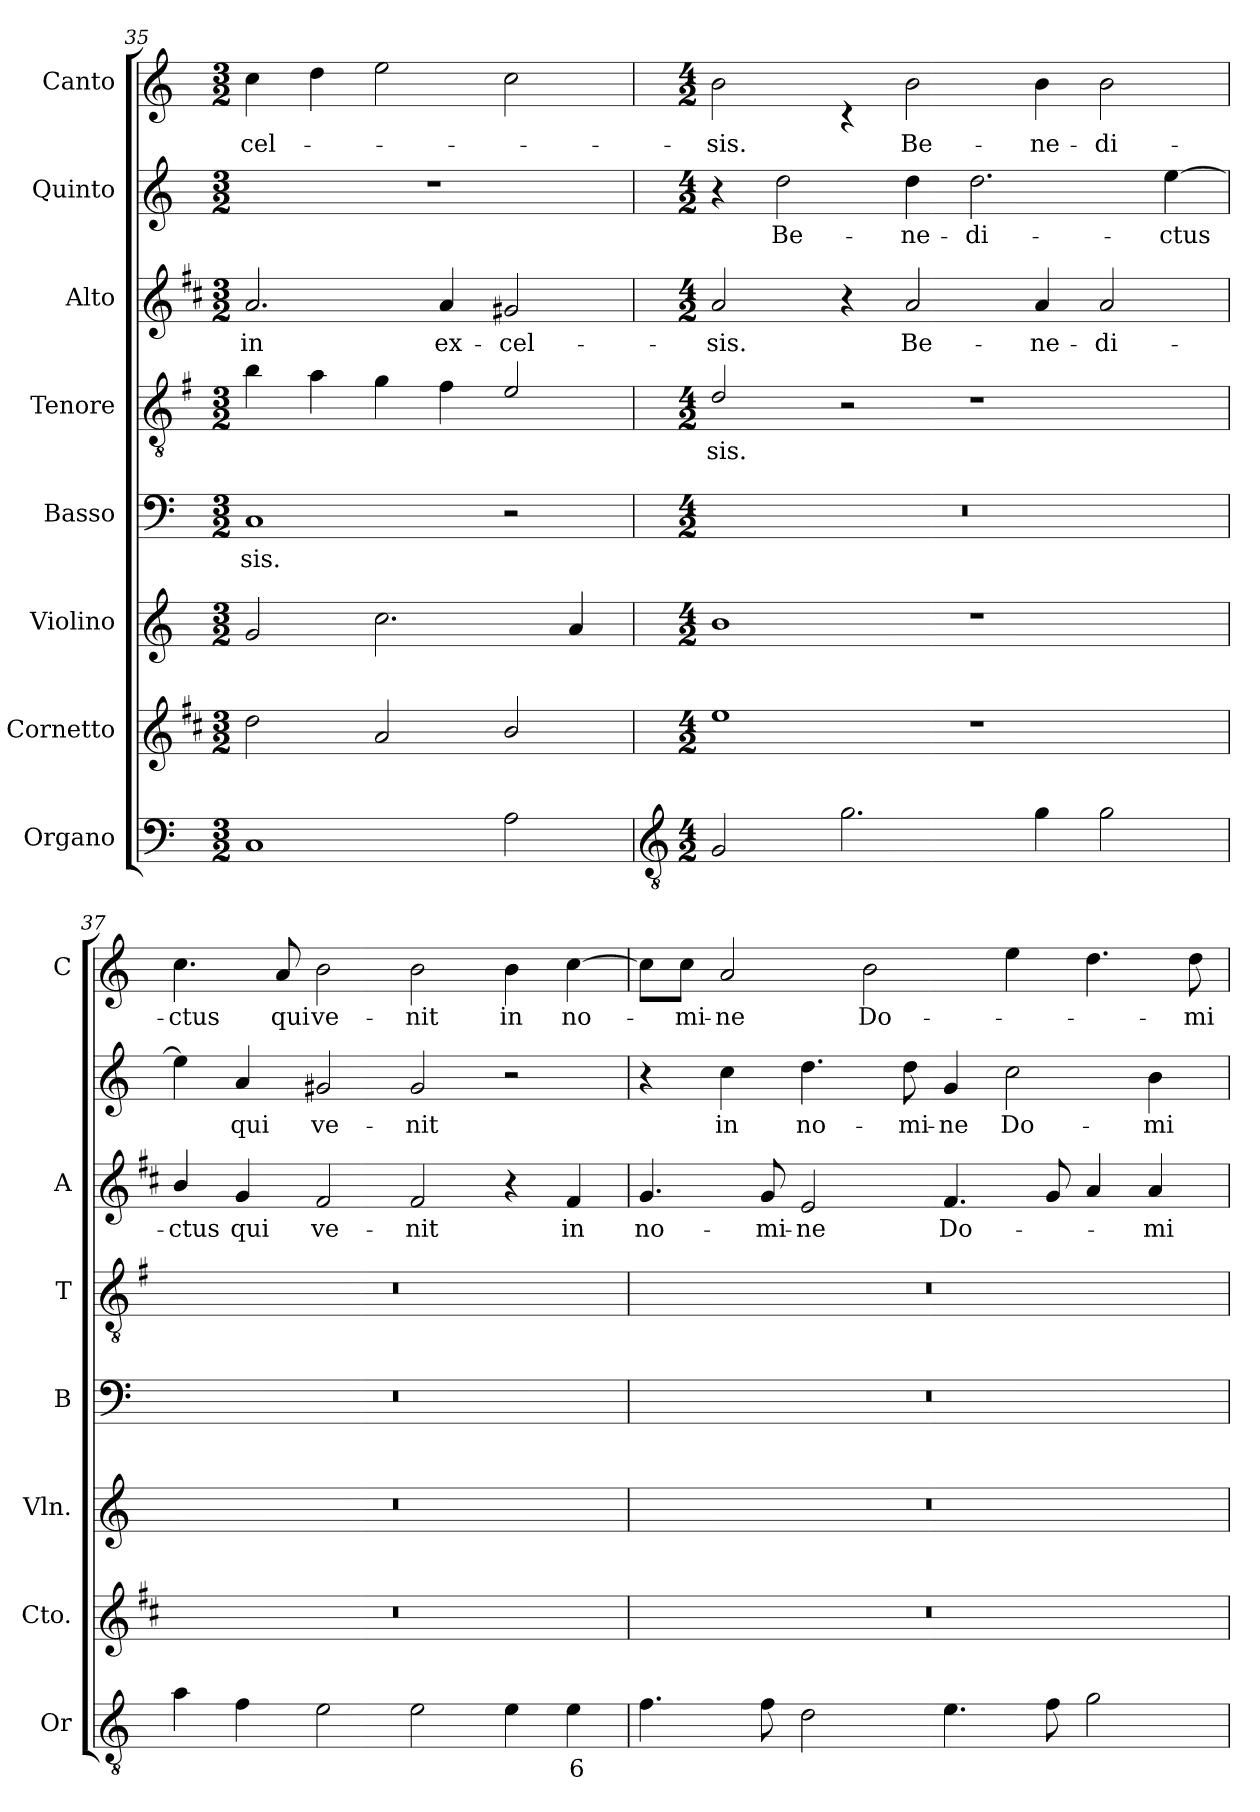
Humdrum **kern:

**kern	**text	**kern	**kern	**kern	**text	**kern	**text	**kern	**text	**kern	**text	**kern	**text
*part8	*part8	*part7	*part6	*part5	*part5	*part4	*part4	*part3	*part3	*part2	*part2	*part1	*part1
*staff8	*staff8	*staff7	*staff6	*staff5	*staff5	*staff4	*staff4	*staff3	*staff3	*staff2	*staff2	*staff1	*staff1
*I"Organo	*	*I"Cornetto	*I"Violino	*I"Basso	*	*I"Tenore	*	*I"Alto	*	*I"Quinto	*	*I"Canto	*
*I'Or	*	*I'Cto.	*I'Vln.	*I'B	*	*I'T	*	*I'A	*	*	*	*I'C	*
*clefF4	*	*clefG2	*clefG2	*clefF4	*	*clefGv2	*	*clefG2	*	*clefG2	*	*clefG2	*
*	*	*ITrd1c2	*	*	*	*ITrd4c7	*	*ITrd1c2	*	*	*	*	*
*k[]	*	*k[]	*k[]	*k[]	*	*k[]	*	*k[]	*	*k[]	*	*k[]	*
*C:	*	*C:	*C:	*C:	*	*C:	*	*C:	*	*C:	*	*C:	*
*M3/2	*	*M3/2	*M3/2	*M3/2	*	*M3/2	*	*M3/2	*	*M3/2	*	*M3/2	*
=35	=35	=35	=35	=35	=35	=35	=35	=35	=35	=35	=35	=35	=35
!	!	!	!	!	!LO:LY:b	!	!	!	!LO:LY:b	!	!	!	!LO:LY:b
1C	.	2cc\	2g/	1C	-sis.	4e\	.	2.g/	in	1.r	.	4cc\	-cel-
.	.	.	.	.	.	4d\	.	.	.	.	.	4dd\	.
.	.	2g/	2.cc\	.	.	4c\	.	.	.	.	.	2ee\	.
!	!	!	!	!	!	!	!	!	!LO:LY:b	!	!	!	!
.	.	.	.	.	.	4B\	.	4g/	ex-	.	.	.	.
!	!	!	!	!	!	!	!	!	!LO:LY:b	!	!	!	!
2A\	.	2a/	.	2r	.	2A/	.	2f#X/	-cel-	.	.	2cc\	.
.	.	.	4a/	.	.	.	.	.	.	.	.	.	.
=36	=36	=36	=36	=36	=36	=36	=36	=36	=36	=36	=36	=36	=36
*clefGv2	*	*	*	*	*	*	*	*	*	*	*	*	*
*M4/2	*	*M4/2	*M4/2	*M4/2	*	*M4/2	*	*M4/2	*	*M4/2	*	*M4/2	*
!	!	!	!	!	!	!	!LO:LY:b	!	!LO:LY:b	!	!	!	!LO:LY:b
2G/	.	1dd	1b	0r	.	2G/	-sis.	2g/	-sis.	4r	.	2b\	-sis.
!	!	!	!	!	!	!	!	!	!	!	!LO:LY:b	!	!
.	.	.	.	.	.	.	.	.	.	2dd\	Be-	.	.
2.g\	.	.	.	.	.	2r	.	4r	.	.	.	4rc	.
!	!	!	!	!	!	!	!	!	!LO:LY:b	!	!LO:LY:b	!	!LO:LY:b
.	.	.	.	.	.	.	.	2g/	Be-	4dd\	-ne-	2b\	Be-
!	!	!	!	!	!	!	!	!	!	!	!LO:LY:b	!	!
.	.	1r	1r	.	.	1r	.	.	.	2.dd\	-di-	.	.
!	!	!	!	!	!	!	!	!	!LO:LY:b	!	!	!	!LO:LY:b
4g\	.	.	.	.	.	.	.	4g/	-ne-	.	.	4b\	-ne-
!	!	!	!	!	!	!	!	!	!LO:LY:b	!	!	!	!LO:LY:b
2g\	.	.	.	.	.	.	.	2g/	-di-	.	.	2b\	-di-
!	!	!	!	!	!	!	!	!	!	!	!LO:LY:b	!	!
.	.	.	.	.	.	.	.	.	.	[4ee\	-ctus	.	.
!!LO:PB:g=z
=37	=37	=37	=37	=37	=37	=37	=37	=37	=37	=37	=37	=37	=37
!	!	!	!	!	!	!	!	!	!LO:LY:b	!	!	!	!LO:LY:b
4a\	.	0r	0r	0r	.	0r	.	4a/	-ctus	4ee\]	.	4.cc\	-ctus
!	!	!	!	!	!	!	!	!	!LO:LY:b	!	!LO:LY:b	!	!
4f\	.	.	.	.	.	.	.	4f/	qui	4a/	qui	.	.
!	!	!	!	!	!	!	!	!	!	!	!	!	!LO:LY:b
.	.	.	.	.	.	.	.	.	.	.	.	8a/	qui
!	!	!	!	!	!	!	!	!	!LO:LY:b	!	!LO:LY:b	!	!LO:LY:b
2e\	.	.	.	.	.	.	.	2e/	ve-	2g#X/	ve-	2b\	ve-
!	!	!	!	!	!	!	!	!	!LO:LY:b	!	!LO:LY:b	!	!LO:LY:b
2e\	.	.	.	.	.	.	.	2e/	-nit	2g#/	-nit	2b\	-nit
!	!	!	!	!	!	!	!	!	!	!	!	!	!LO:LY:b
4e\	.	.	.	.	.	.	.	4r	.	2r	.	4b\	in
!	!LO:LY:b	!	!	!	!	!	!	!	!LO:LY:b	!	!	!	!LO:LY:b
4e\	6	.	.	.	.	.	.	4e/	in	.	.	[4cc\	no-
=38	=38	=38	=38	=38	=38	=38	=38	=38	=38	=38	=38	=38	=38
!	!	!	!	!	!	!	!	!	!LO:LY:b	!	!	!	!
4.f\	.	0r	0r	0r	.	0r	.	4.f/	no-	4r	.	8cc\L]	.
!	!	!	!	!	!	!	!	!	!	!	!	!	!LO:LY:b
.	.	.	.	.	.	.	.	.	.	.	.	8cc\J	-mi-
!	!	!	!	!	!	!	!	!	!	!	!LO:LY:b	!	!LO:LY:b
.	.	.	.	.	.	.	.	.	.	4cc\	in	2a/	-ne
!	!	!	!	!	!	!	!	!	!LO:LY:b	!	!	!	!
8f\	.	.	.	.	.	.	.	8f/	-mi-	.	.	.	.
!	!	!	!	!	!	!	!	!	!LO:LY:b	!	!LO:LY:b	!	!
2d\	.	.	.	.	.	.	.	2d/	-ne	4.dd\	no-	.	.
!	!	!	!	!	!	!	!	!	!	!	!	!	!LO:LY:b
.	.	.	.	.	.	.	.	.	.	.	.	2b\	Do-
!	!	!	!	!	!	!	!	!	!	!	!LO:LY:b	!	!
.	.	.	.	.	.	.	.	.	.	8dd\	-mi-	.	.
!	!	!	!	!	!	!	!	!	!LO:LY:b	!	!LO:LY:b	!	!
4.e\	.	.	.	.	.	.	.	4.e/	Do-	4g/	-ne	.	.
!	!	!	!	!	!	!	!	!	!	!	!LO:LY:b	!	!
.	.	.	.	.	.	.	.	.	.	2cc\	Do-	4ee\	.
8f\	.	.	.	.	.	.	.	8f/	.	.	.	.	.
2g\	.	.	.	.	.	.	.	4g/	.	.	.	4.dd\	.
!	!	!	!	!	!	!	!	!	!LO:LY:b	!	!LO:LY:b	!	!
.	.	.	.	.	.	.	.	4g/	-mi-	4b\	-mi-	.	.
!	!	!	!	!	!	!	!	!	!	!	!	!	!LO:LY:b
.	.	.	.	.	.	.	.	.	.	.	.	8dd\	-mi-
=	=	=	=	=	=	=	=	=	=	=	=	=	=
*-	*-	*-	*-	*-	*-	*-	*-	*-	*-	*-	*-	*-	*-
